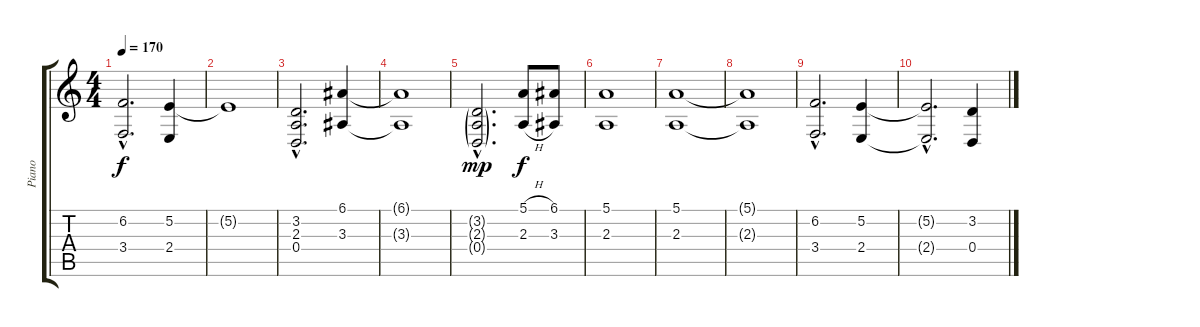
\track ("Piano" "Piano") {instrument electricgrandpiano}
\staff {score tabs}
\tuning (E4 B3 G3 D3 A2 E2) {hide}
\ts (4 4)
\tempo 170
\clef g2
\ks c
(6.2{hac} 3.4{hac}).2{d dy f} (5.2 2.4).4 |
5.2{t}.1 |
(3.2{hac} 2.3{hac} 0.4{hac}).2{d} (6.1 3.3).4 |
(6.1{t} 3.3{t}).1 |
(3.2{g hac} 2.3{g hac} 0.4{g hac}).2{d dy mp} (5.1{h} 2.3{h}).8{dy f} (6.1 3.3).8 |
(5.1 2.3).1 |
(5.1 2.3).1 |
(5.1{t} 2.3{t}).1 |
(6.2{hac} 3.4{hac}).2{d} (5.2 2.4).4 |
(5.2{hac t} 2.4{hac t}).2{d} (3.2 0.4).4
